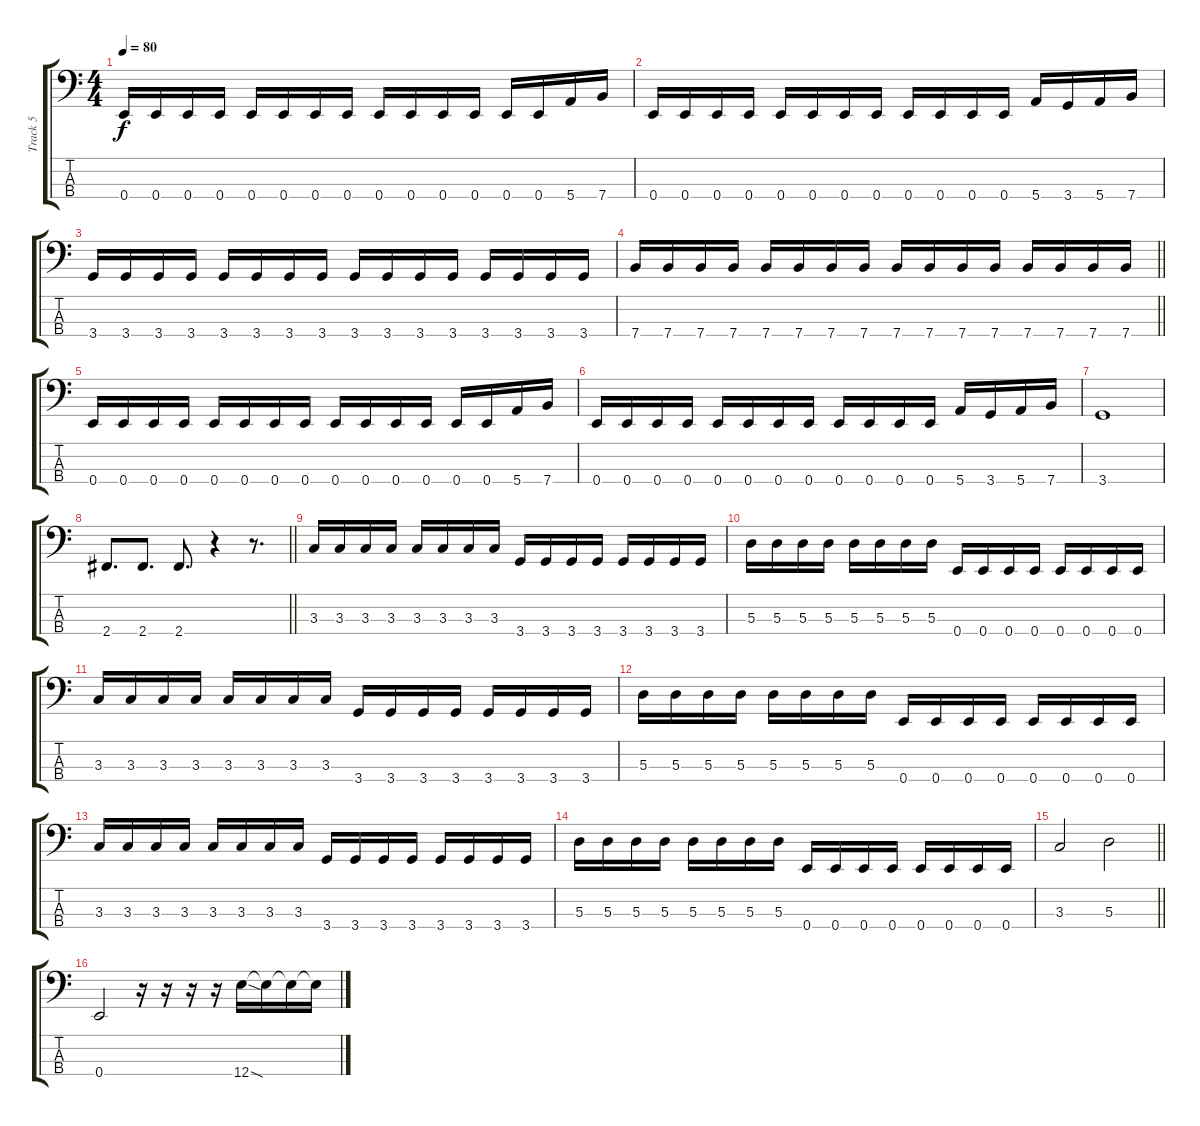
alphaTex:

\track ("Track 5" "Track 5") {instrument electricbassfinger}
\staff {score tabs}
\tuning (G2 D2 A1 E1) {hide}
\ts (4 4)
\tempo 80
\clef f4
\ks c
0.4.16{dy f} 0.4.16 0.4.16 0.4.16 0.4.16 0.4.16 0.4.16 0.4.16 0.4.16 0.4.16 0.4.16 0.4.16 0.4.16 0.4.16 5.4.16 7.4.16 |
0.4.16 0.4.16 0.4.16 0.4.16 0.4.16 0.4.16 0.4.16 0.4.16 0.4.16 0.4.16 0.4.16 0.4.16 5.4.16 3.4.16 5.4.16 7.4.16 |
3.4.16 3.4.16 3.4.16 3.4.16 3.4.16 3.4.16 3.4.16 3.4.16 3.4.16 3.4.16 3.4.16 3.4.16 3.4.16 3.4.16 3.4.16 3.4.16 |
\barLineRight lightlight
7.4.16 7.4.16 7.4.16 7.4.16 7.4.16 7.4.16 7.4.16 7.4.16 7.4.16 7.4.16 7.4.16 7.4.16 7.4.16 7.4.16 7.4.16 7.4.16 |
0.4.16 0.4.16 0.4.16 0.4.16 0.4.16 0.4.16 0.4.16 0.4.16 0.4.16 0.4.16 0.4.16 0.4.16 0.4.16 0.4.16 5.4.16 7.4.16 |
0.4.16 0.4.16 0.4.16 0.4.16 0.4.16 0.4.16 0.4.16 0.4.16 0.4.16 0.4.16 0.4.16 0.4.16 5.4.16 3.4.16 5.4.16 7.4.16 |
3.4.1 |
\barLineRight lightlight
2.4.8{d} 2.4.8{d} 2.4.8{d} r.4 r.8{d} |
3.3.16 3.3.16 3.3.16 3.3.16 3.3.16 3.3.16 3.3.16 3.3.16 3.4.16 3.4.16 3.4.16 3.4.16 3.4.16 3.4.16 3.4.16 3.4.16 |
5.3.16 5.3.16 5.3.16 5.3.16 5.3.16 5.3.16 5.3.16 5.3.16 0.4.16 0.4.16 0.4.16 0.4.16 0.4.16 0.4.16 0.4.16 0.4.16 |
3.3.16 3.3.16 3.3.16 3.3.16 3.3.16 3.3.16 3.3.16 3.3.16 3.4.16 3.4.16 3.4.16 3.4.16 3.4.16 3.4.16 3.4.16 3.4.16 |
5.3.16 5.3.16 5.3.16 5.3.16 5.3.16 5.3.16 5.3.16 5.3.16 0.4.16 0.4.16 0.4.16 0.4.16 0.4.16 0.4.16 0.4.16 0.4.16 |
3.3.16 3.3.16 3.3.16 3.3.16 3.3.16 3.3.16 3.3.16 3.3.16 3.4.16 3.4.16 3.4.16 3.4.16 3.4.16 3.4.16 3.4.16 3.4.16 |
5.3.16 5.3.16 5.3.16 5.3.16 5.3.16 5.3.16 5.3.16 5.3.16 0.4.16 0.4.16 0.4.16 0.4.16 0.4.16 0.4.16 0.4.16 0.4.16 |
\barLineRight lightlight
3.3.2 5.3.2 |
0.4.2 r.16 r.16 r.16 r.16 12.4{sod}.16 12.4{t}.16 12.4{t}.16 12.4{t}.16
